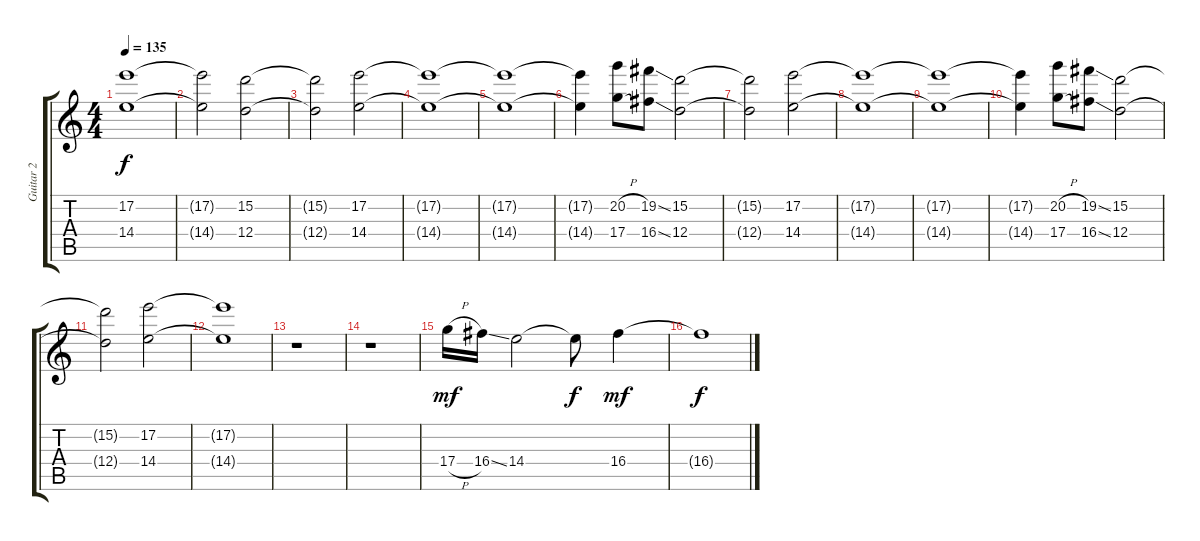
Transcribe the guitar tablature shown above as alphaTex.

\track ("Guitar 2" "Guitar 2") {instrument overdrivenguitar}
\staff {score tabs}
\tuning (E4 B3 G3 D3 A2 E2) {hide}
\ts (4 4)
\tempo 135
\clef g2
\ks c
(17.2{t} 14.4{t}).1{dy f} |
(17.2{t} 14.4{t}).2 (15.2 12.4).2 |
(15.2{t} 12.4{t}).2 (17.2 14.4).2 |
(17.2{t} 14.4{t}).1 |
(17.2{t} 14.4{t}).1 |
(17.2{t} 14.4{t}).4 (20.2{h} 17.4{h}).8 (19.2{ss} 16.4{ss}).8 (15.2 12.4).2 |
(15.2{t} 12.4{t}).2 (17.2 14.4).2 |
(17.2{t} 14.4{t}).1 |
(17.2{t} 14.4{t}).1 |
(17.2{t} 14.4{t}).4 (20.2{h} 17.4{h}).8 (19.2{ss} 16.4{ss}).8 (15.2 12.4).2 |
(15.2{t} 12.4{t}).2 (17.2 14.4).2 |
(17.2{t} 14.4{t}).1 |
r.1 |
r.1 |
17.4{h}.16{dy mf instrument distortionguitar} 16.4{ss}.16 14.4.2 14.4{t}.8{dy f} 16.4.4{dy mf} |
16.4{t}.1{dy f}
